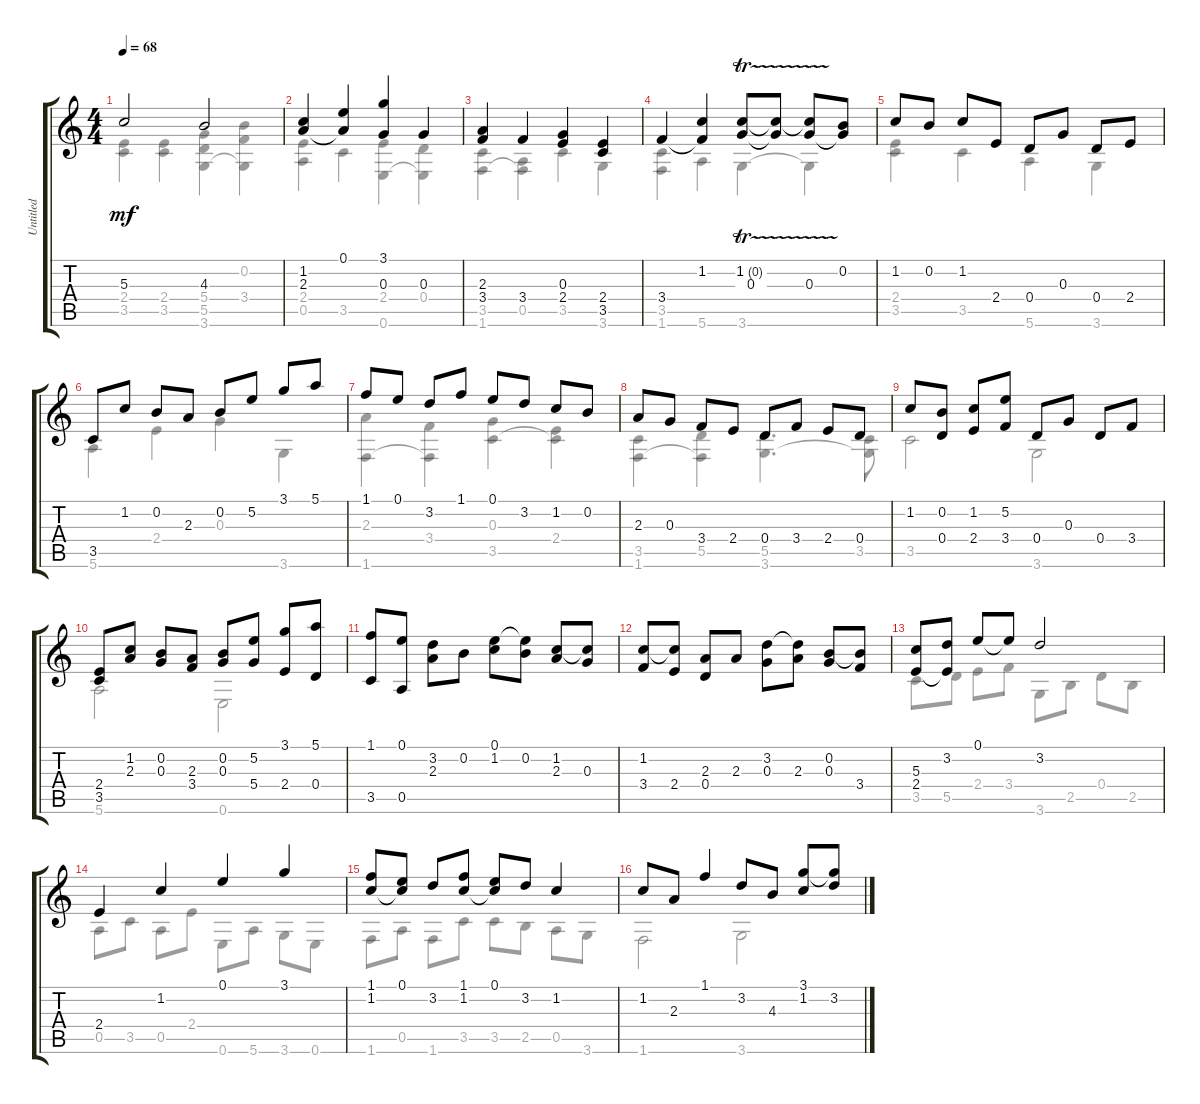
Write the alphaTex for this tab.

\track ("Untitled" "Untitled") {instrument acousticguitarnylon}
\staff {score tabs}
\tuning (E4 B3 G3 D3 A2 E2) {hide}
\voice
\ts (4 4)
\tempo 68
\clef g2
\ks c
5.3.2{dy mf} 4.3.2 |
(1.2 2.3).4 (0.1 2.3{t}).4 (3.1 0.3).4 0.3.4 |
(2.3 3.4).4 3.4.4 (0.3 2.4).4 (2.4 3.5).4 |
3.4.4 (1.2 3.4{t}).4 (1.2{tr (0 32)} 0.3).8 (1.2{tr (0 32) t} 0.3{t}).8 (1.2{tr (0 32) t} 0.3).8 (0.2 0.3{t}).8 |
1.2.8 0.2.8 1.2.8 2.4.8 0.4.8 0.3.8 0.4.8 2.4.8 |
3.5.8 1.2.8 0.2.8 2.3.8 0.2.8 5.2.8 3.1.8 5.1.8 |
1.1.8 0.1.8 3.2.8 1.1.8 0.1.8 3.2.8 1.2.8 0.2.8 |
2.3.8 0.3.8 3.4.8 2.4.8 0.4.8 3.4.8 2.4.8 0.4.8 |
1.2.8 (0.2 0.4).8 (1.2 2.4).8 (5.2 3.4).8 0.4.8 0.3.8 0.4.8 3.4.8 |
(2.4 3.5).8 (1.2 2.3).8 (0.2 0.3).8 (2.3 3.4).8 (0.2 0.3).8 (5.2 5.4).8 (3.1 2.4).8 (5.1 0.4).8 |
(1.1 3.5).8 (0.1 0.5).8 (3.2 2.3).8 0.2.8 (0.1 1.2).8 (0.1{t} 0.2).8 (1.2 2.3).8 (1.2{t} 0.3).8 |
(1.2 3.4).8 (1.2{t} 2.4).8 (2.3 0.4).8 2.3.8 (3.2 0.3).8 (3.2{t} 2.3).8 (0.2 0.3).8 (0.2{t} 3.4).8 |
(5.3 2.4).8 (3.2 2.4{t}).8 0.1.8 0.1{t}.8 3.2.2 |
2.4.4 1.2.4 0.1.4 3.1.4 |
(1.1 1.2).8 (0.1 1.2{t}).8 3.2.8 (1.1 1.2).8 (0.1 1.2{t}).8 3.2.8 1.2.4 |
1.2.8 2.3.8 1.1.4 3.2.8 4.3.8 (3.1 1.2).8 (3.1{t} 3.2).8
\voice
\clef g2
\ottava regular
\simile none
\ks c
(2.4 3.5).4{dy mf} (2.4 3.5).4 (5.4 5.5 3.6).4 (0.2 3.4 3.6{t}).4 |
(2.4 0.5).4 3.5.4 (2.4 0.6).4 (0.4 0.6{t}).4 |
(3.5 1.6).4 (0.5 1.6{t}).4 3.5.4 3.6.4 |
(3.5 1.6).4 5.6.4 3.6.4 3.6{t}.4 |
(2.4 3.5).4 3.5.4 5.6.4 3.6.4 |
5.6.4 2.4.4 0.3.4 3.6.4 |
(2.3 1.6).4 (3.4 1.6{t}).4 (0.3 3.5).4 (2.4 3.5{t}).4 |
(3.5 1.6).4 (5.5 1.6{t}).4 (5.5 3.6).4{d} (3.5 3.6{t}).8 |
3.5.2 3.6.2 |
5.6.2 0.6.2 |
|
|
3.5.8 5.5.8 2.4.8 3.4.8 3.6.8 2.5.8 0.4.8 2.5.8 |
0.5.8 3.5.8 0.5.8 2.4.8 0.6.8 5.6.8 3.6.8 0.6.8 |
1.6.8 0.5.8 1.6.8 3.5.8 3.5.8 2.5.8 0.5.8 3.6.8 |
1.6.2 3.6.2
